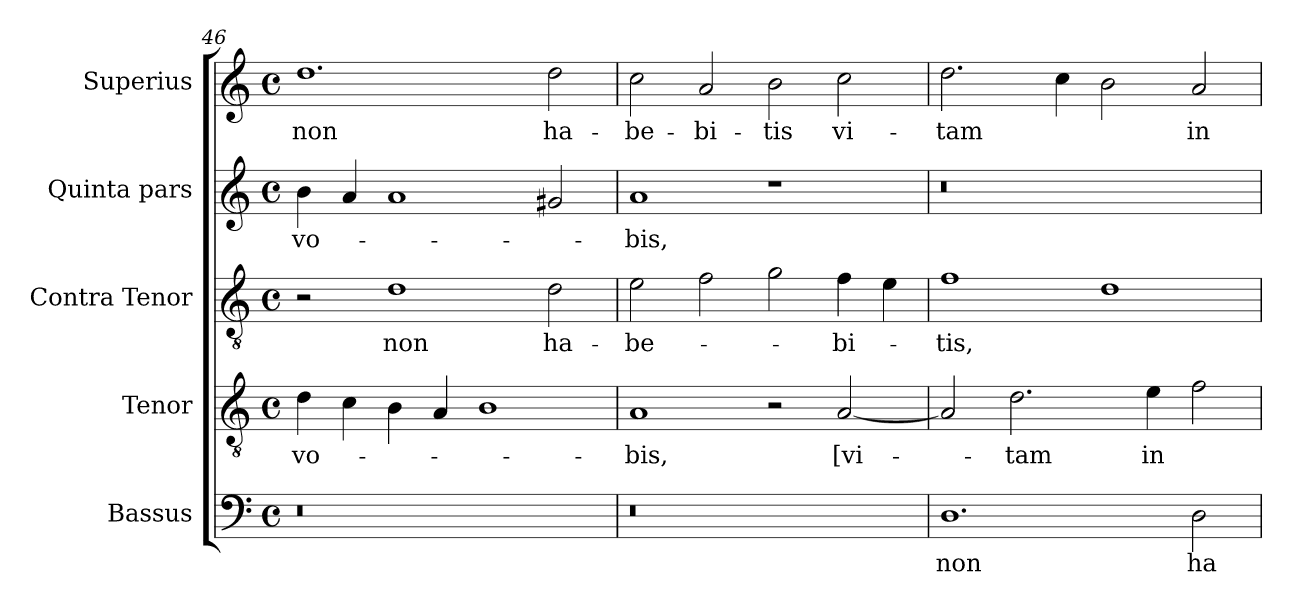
**kern	**text	**kern	**text	**kern	**text	**kern	**text	**kern	**text
*part5	*part5	*part4	*part4	*part3	*part3	*part2	*part2	*part1	*part1
*staff5	*staff5	*staff4	*staff4	*staff3	*staff3	*staff2	*staff2	*staff1	*staff1
*I"Bassus	*	*I"Tenor	*	*I"Contra Tenor	*	*I"Quinta pars	*	*I"Superius	*
!!LO:LB:g=z
*clefF4	*	*clefGv2	*	*clefGv2	*	*clefG2	*	*clefG2	*
*M4/4	*	*M4/4	*	*M4/4	*	*M4/4	*	*M4/4	*
*met(c)	*	*met(c)	*	*met(c)	*	*met(c)	*	*met(c)	*
=46	=46	=46	=46	=46	=46	=46	=46	=46	=46
!	!	!	!LO:LY:b:cj	!	!	!	!LO:LY:b:cj	!	!LO:LY:b:cj
0r	.	4d\	vo-	2r	.	4b\	vo-	1.dd	non
.	.	4c\	.	.	.	4a/	.	.	.
!	!	!	!	!	!LO:LY:b:cj	!	!	!	!
.	.	4B\	.	1d	non	1a	.	.	.
.	.	4A/	.	.	.	.	.	.	.
.	.	1B	.	.	.	.	.	.	.
!	!	!	!	!	!LO:LY:b:cj	!	!	!	!LO:LY:b:cj
.	.	.	.	2d\	ha-	2g#X/	.	2dd\	ha-
=47	=47	=47	=47	=47	=47	=47	=47	=47	=47
!	!	!	!LO:LY:b:cj	!	!LO:LY:b:cj	!	!LO:LY:b:cj	!	!LO:LY:b:cj
0r	.	1A	-bis,	2e\	-be-	1a	-bis,	2cc\	-be-
!	!	!	!	!	!	!	!	!	!LO:LY:b:cj
.	.	.	.	2f\	.	.	.	2a/	-bi-
!	!	!	!	!	!	!	!	!	!LO:LY:b:cj
.	.	2r	.	2g\	.	1r	.	2b\	-tis
!	!	!	!LO:LY:b:cj	!	!LO:LY:b:cj	!	!	!	!LO:LY:b:cj
.	.	[<2A/	[vi-	4f\	-bi-	.	.	2cc\	vi-
.	.	.	.	4e\	.	.	.	.	.
=48	=48	=48	=48	=48	=48	=48	=48	=48	=48
!	!LO:LY:b:cj	!	!	!	!LO:LY:b:cj	!	!	!	!LO:LY:b
1.D	non	2A/]	.	1f	-tis,	0r	.	2.dd\	-tam
!	!	!	!LO:LY:b:cj	!	!	!	!	!	!
.	.	2.d\	-tam	.	.	.	.	.	.
.	.	.	.	.	.	.	.	4cc\	.
.	.	.	.	1d	.	.	.	2b\	.
!	!	!	!LO:LY:b:cj	!	!	!	!	!	!
.	.	4e\	in	.	.	.	.	.	.
!	!LO:LY:b:cj	!	!	!	!	!	!	!	!LO:LY:b:cj
2D\	ha-	2f\	.	.	.	.	.	2a/	in
=	=	=	=	=	=	=	=	=	=
*-	*-	*-	*-	*-	*-	*-	*-	*-	*-
